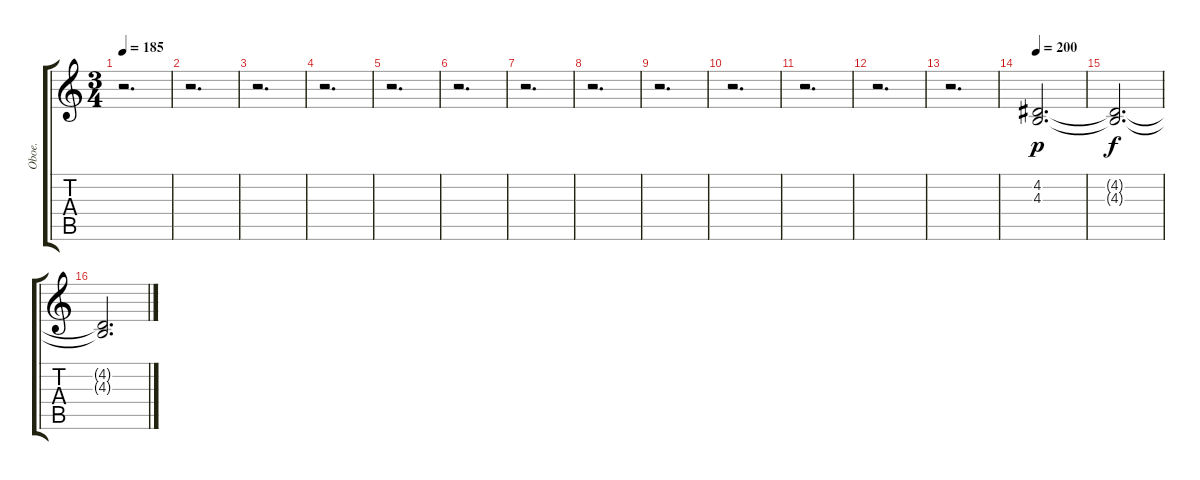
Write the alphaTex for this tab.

\track ("Oboe." "Oboe.") {instrument oboe}
\staff {score tabs}
\tuning (E4 B3 G3 D3 A2 E2) {hide}
\ts (3 4)
\tempo 185
\clef g2
\ks c
r.2{d dy f} |
r.2{d} |
r.2{d} |
r.2{d} |
r.2{d} |
r.2{d} |
r.2{d} |
r.2{d} |
r.2{d} |
r.2{d} |
r.2{d} |
r.2{d} |
r.2{d} |
\tempo 200
(4.2 4.3).2{d dy p} |
(4.2{t} 4.3{t}).2{d dy f} |
(4.2{t} 4.3{t}).2{d}
